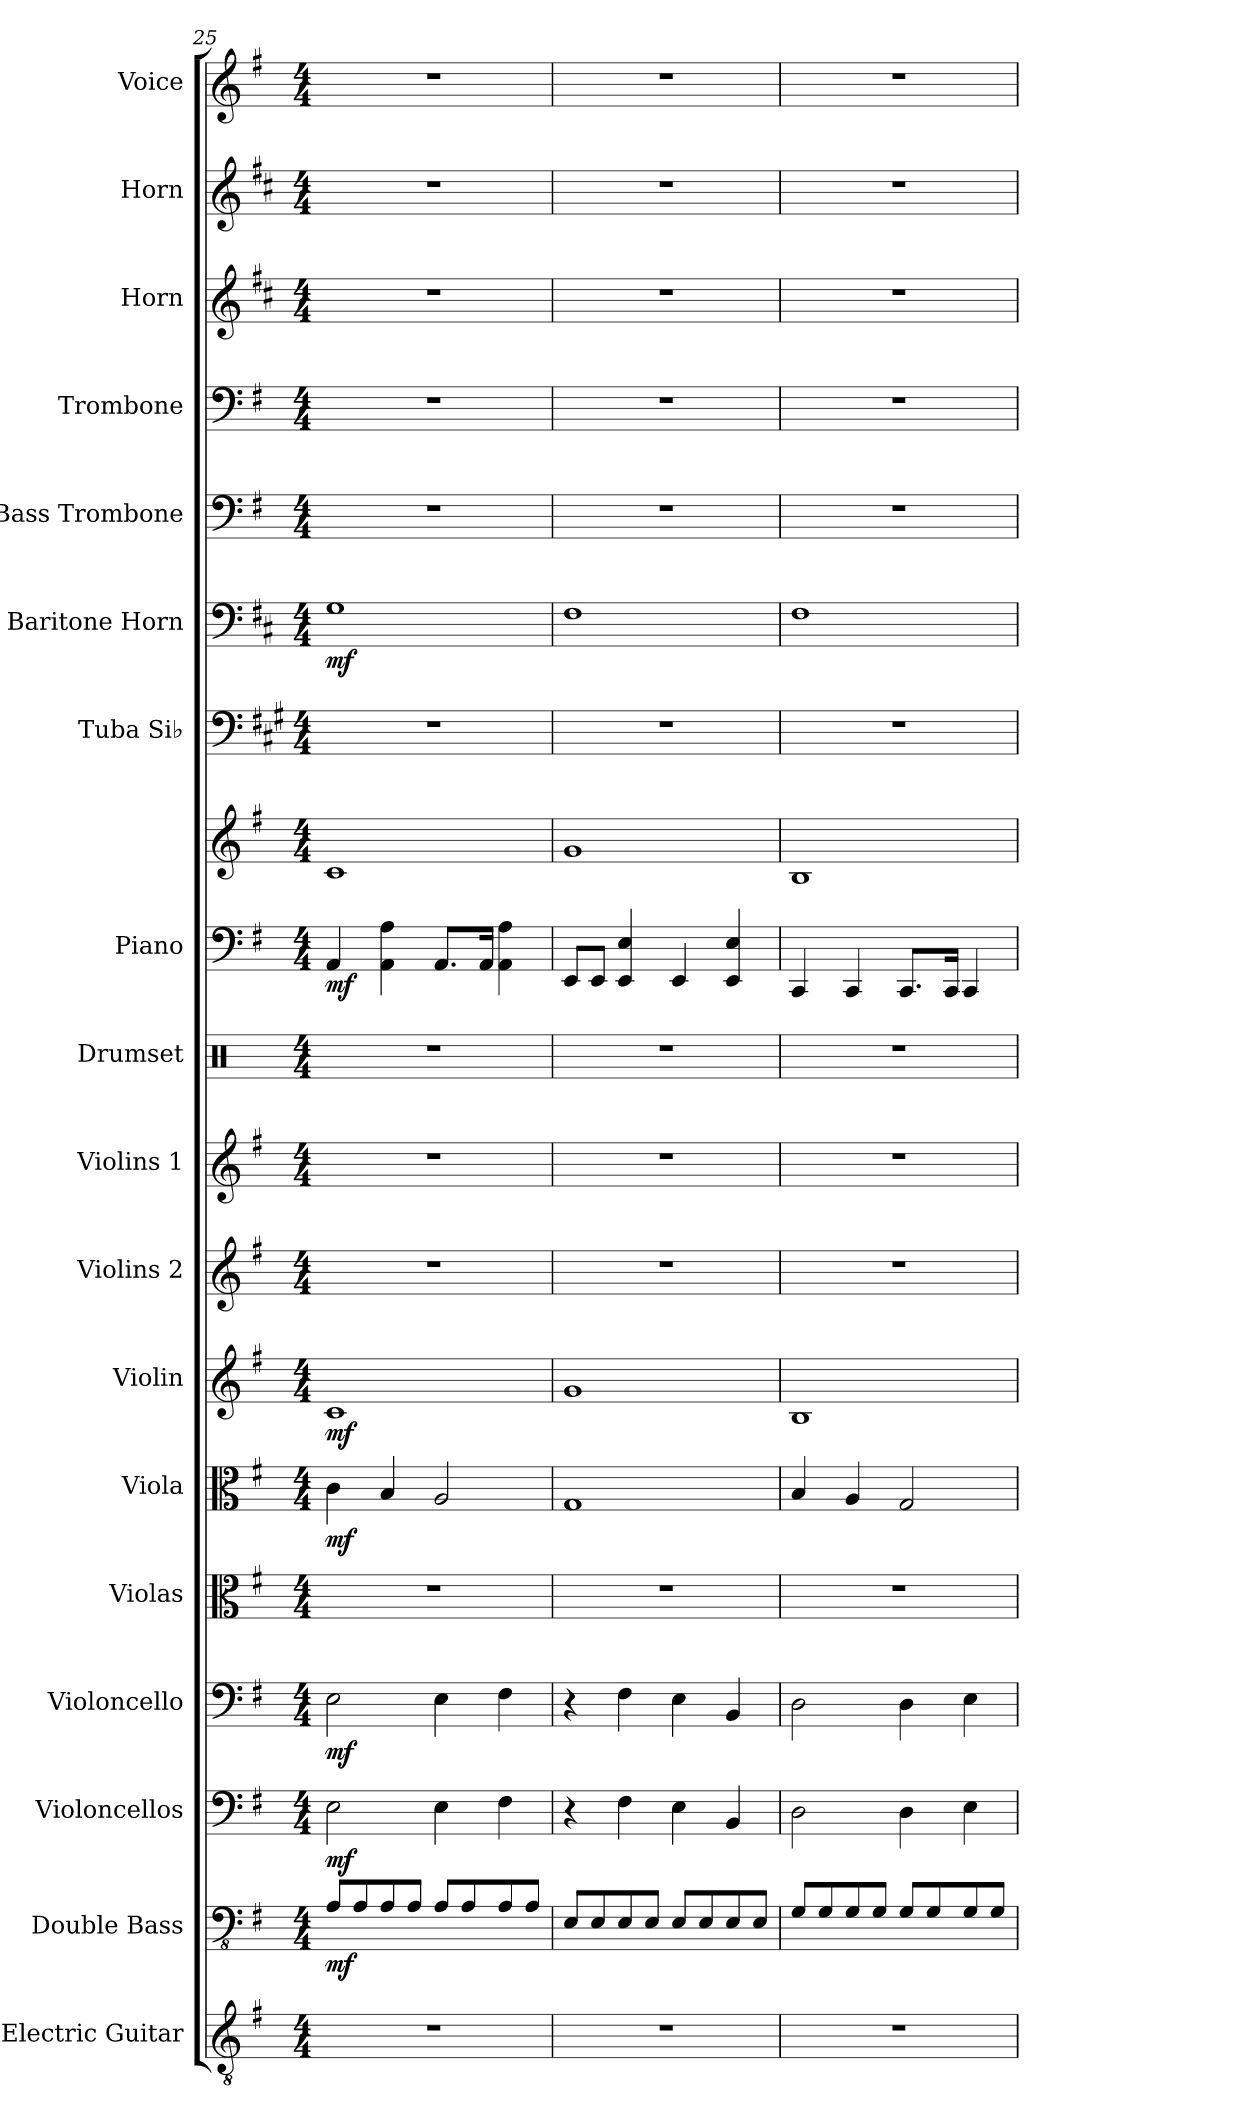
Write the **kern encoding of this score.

**kern	**kern	**dynam	**kern	**dynam	**kern	**dynam	**kern	**kern	**dynam	**kern	**dynam	**kern	**kern	**kern	**kern	**kern	**dynam	**kern	**kern	**dynam	**kern	**kern	**kern	**kern	**kern
*part18	*part17	*part17	*part16	*part16	*part15	*part15	*part14	*part13	*part13	*part12	*part12	*part11	*part10	*part9	*part8	*part8	*part8	*part7	*part6	*part6	*part5	*part4	*part3	*part2	*part1
*staff19	*staff18	*staff18	*staff17	*staff17	*staff16	*staff16	*staff15	*staff14	*staff14	*staff13	*staff13	*staff12	*staff11	*staff10	*staff9	*staff8	*staff8/9	*staff7	*staff6	*staff6	*staff5	*staff4	*staff3	*staff2	*staff1
*I"Electric Guitar	*I"Double Bass	*	*I"Violoncellos	*	*I"Violoncello	*	*I"Violas	*I"Viola	*	*I"Violin	*	*I"Violins 2	*I"Violins 1	*I"Drumset	*I"Piano	*	*	*I"Tuba  Si♭	*I"Baritone Horn	*	*I"Bass Trombone	*I"Trombone	*I"Horn	*I"Horn	*I"Voice
*I'El. Guit.	*	*	*I'Vlcs.	*	*I'Vlc.	*	*I'Vlas.	*I'Vla.	*	*I'Vln.	*	*I'Vlns. 2	*I'Vlns. 1	*I'Drs.	*I'Pno.	*	*	*I'Tu Si♭	*I'Bar. Hn.	*	*I'B. Trb.	*I'Trb.	*I'Hn.	*I'Hn.	*I'Vo.
!!LO:PB:g=z
*clefGv2	*clefFv4	*	*clefF4	*	*clefF4	*	*clefC3	*clefC3	*	*clefG2	*	*clefG2	*clefG2	*clefX	*clefF4	*clefG2	*	*clefF4	*clefF4	*	*clefF4	*clefF4	*clefG2	*clefG2	*clefG2
*	*ITrd7c12	*	*	*	*	*	*	*	*	*	*	*	*	*	*	*	*	*ITrd1c2	*ITrd4c7	*	*	*	*ITrd4c7	*ITrd4c7	*
*k[f#]	*k[f#]	*	*k[f#]	*	*k[f#]	*	*k[f#]	*k[f#]	*	*k[f#]	*	*k[f#]	*k[f#]	*k[]	*k[f#]	*k[f#]	*	*k[f#]	*k[f#]	*	*k[f#]	*k[f#]	*k[f#]	*k[f#]	*k[f#]
*M4/4	*M4/4	*	*M4/4	*	*M4/4	*	*M4/4	*M4/4	*	*M4/4	*	*M4/4	*M4/4	*M4/4	*M4/4	*M4/4	*	*M4/4	*M4/4	*	*M4/4	*M4/4	*M4/4	*M4/4	*M4/4
=25	=25	=25	=25	=25	=25	=25	=25	=25	=25	=25	=25	=25	=25	=25	=25	=25	=25	=25	=25	=25	=25	=25	=25	=25	=25
!	!	!LO:DY:b	!	!LO:DY:b	!	!LO:DY:b	!	!	!LO:DY:b	!	!LO:DY:b	!	!	!	!	!	!LO:DY:b=2	!	!	!LO:DY:b	!	!	!	!	!
1r	8AAA/L	mf	2E\	mf	2E\	mf	1r	4c\	mf	1c	mf	1r	1r	1r	4AA/	1c	mf	1r	1C	mf	1r	1r	1r	1r	1r
.	8AAA/	.	.	.	.	.	.	.	.	.	.	.	.	.	.	.	.	.	.	.	.	.	.	.	.
.	8AAA/	.	.	.	.	.	.	4B/	.	.	.	.	.	.	4AA\ 4A\	.	.	.	.	.	.	.	.	.	.
.	8AAA/J	.	.	.	.	.	.	.	.	.	.	.	.	.	.	.	.	.	.	.	.	.	.	.	.
.	8AAA/L	.	4E\	.	4E\	.	.	2A/	.	.	.	.	.	.	8.AA/L	.	.	.	.	.	.	.	.	.	.
.	8AAA/	.	.	.	.	.	.	.	.	.	.	.	.	.	.	.	.	.	.	.	.	.	.	.	.
.	.	.	.	.	.	.	.	.	.	.	.	.	.	.	16AA/Jk	.	.	.	.	.	.	.	.	.	.
.	8AAA/	.	4F#\	.	4F#\	.	.	.	.	.	.	.	.	.	4AA\ 4A\	.	.	.	.	.	.	.	.	.	.
.	8AAA/J	.	.	.	.	.	.	.	.	.	.	.	.	.	.	.	.	.	.	.	.	.	.	.	.
=26	=26	=26	=26	=26	=26	=26	=26	=26	=26	=26	=26	=26	=26	=26	=26	=26	=26	=26	=26	=26	=26	=26	=26	=26	=26
1r	8EEE/L	.	4r	.	4r	.	1r	1G	.	1g	.	1r	1r	1r	8EE/L	1g	.	1r	1BB	.	1r	1r	1r	1r	1r
.	8EEE/	.	.	.	.	.	.	.	.	.	.	.	.	.	8EE/J	.	.	.	.	.	.	.	.	.	.
.	8EEE/	.	4F#\	.	4F#\	.	.	.	.	.	.	.	.	.	4EE/ 4E/	.	.	.	.	.	.	.	.	.	.
.	8EEE/J	.	.	.	.	.	.	.	.	.	.	.	.	.	.	.	.	.	.	.	.	.	.	.	.
.	8EEE/L	.	4E\	.	4E\	.	.	.	.	.	.	.	.	.	4EE/	.	.	.	.	.	.	.	.	.	.
.	8EEE/	.	.	.	.	.	.	.	.	.	.	.	.	.	.	.	.	.	.	.	.	.	.	.	.
.	8EEE/	.	4BB/	.	4BB/	.	.	.	.	.	.	.	.	.	4EE/ 4E/	.	.	.	.	.	.	.	.	.	.
.	8EEE/J	.	.	.	.	.	.	.	.	.	.	.	.	.	.	.	.	.	.	.	.	.	.	.	.
=27	=27	=27	=27	=27	=27	=27	=27	=27	=27	=27	=27	=27	=27	=27	=27	=27	=27	=27	=27	=27	=27	=27	=27	=27	=27
1r	8GGG/L	.	2D\	.	2D\	.	1r	4B/	.	1B	.	1r	1r	1r	4CC/	1B	.	1r	1BB	.	1r	1r	1r	1r	1r
.	8GGG/	.	.	.	.	.	.	.	.	.	.	.	.	.	.	.	.	.	.	.	.	.	.	.	.
.	8GGG/	.	.	.	.	.	.	4A/	.	.	.	.	.	.	4CC/	.	.	.	.	.	.	.	.	.	.
.	8GGG/J	.	.	.	.	.	.	.	.	.	.	.	.	.	.	.	.	.	.	.	.	.	.	.	.
.	8GGG/L	.	4D\	.	4D\	.	.	2G/	.	.	.	.	.	.	8.CC/L	.	.	.	.	.	.	.	.	.	.
.	8GGG/	.	.	.	.	.	.	.	.	.	.	.	.	.	.	.	.	.	.	.	.	.	.	.	.
.	.	.	.	.	.	.	.	.	.	.	.	.	.	.	16CC/Jk	.	.	.	.	.	.	.	.	.	.
.	8GGG/	.	4E\	.	4E\	.	.	.	.	.	.	.	.	.	4CC/	.	.	.	.	.	.	.	.	.	.
.	8GGG/J	.	.	.	.	.	.	.	.	.	.	.	.	.	.	.	.	.	.	.	.	.	.	.	.
=	=	=	=	=	=	=	=	=	=	=	=	=	=	=	=	=	=	=	=	=	=	=	=	=	=
*-	*-	*-	*-	*-	*-	*-	*-	*-	*-	*-	*-	*-	*-	*-	*-	*-	*-	*-	*-	*-	*-	*-	*-	*-	*-
